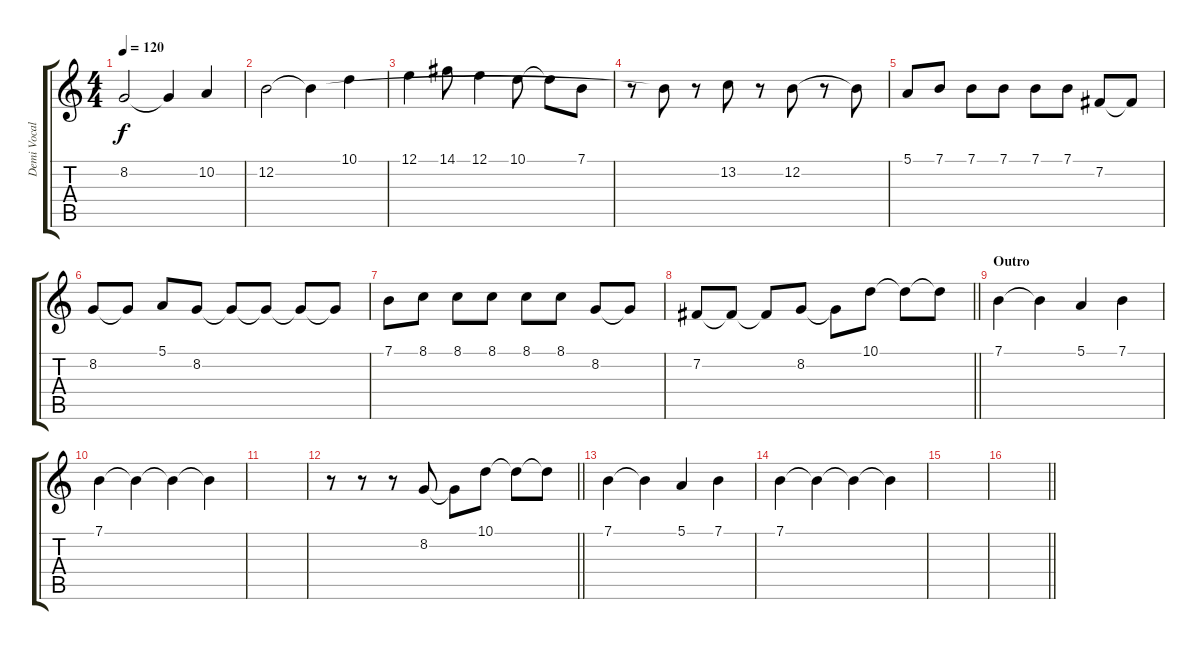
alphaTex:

\track ("Demi Vocal" "Demi Vocal") {instrument acousticgrandpiano}
\staff {score tabs}
\tuning (E4 B3 G3 D3 A2 E2) {hide}
\ts (4 4)
\tempo 120
\clef g2
\ks c
8.2.2{dy f} 8.2{t}.4 10.2.4 |
12.2.2 12.2{t}.4 10.1.4 |
12.1.4 14.1.8 12.1.4 10.1.8 10.1{t}.8 7.1.8 |
r.8 12.2{t}.8 r.8 13.2.8 r.8 12.2.8 r.8 12.2{t}.8 |
5.1.8 7.1.8 7.1.8 7.1.8 7.1.8 7.1.8 7.2.8 7.2{t}.8 |
8.2.8 8.2{t}.8 5.1.8 8.2.8 8.2{t}.8 8.2{t}.8 8.2{t}.8 8.2{t}.8 |
7.1.8 8.1.8 8.1.8 8.1.8 8.1.8 8.1.8 8.2.8 8.2{t}.8 |
\barLineRight lightlight
7.2.8 7.2{t}.8 7.2{t}.8 8.2.8 8.2{t}.8 10.1.8 10.1{t}.8 10.1{t}.8 |
\section ("" "Outro")
7.1.4 7.1{t}.4 5.1.4 7.1.4 |
7.1.4 7.1{t}.4 7.1{t}.4 7.1{t}.4 |
|
\barLineRight lightlight
r.8 r.8 r.8 8.2.8 8.2{t}.8 10.1.8 10.1{t}.8 10.1{t}.8 |
7.1.4 7.1{t}.4 5.1.4 7.1.4 |
7.1.4 7.1{t}.4 7.1{t}.4 7.1{t}.4 |
|
\barLineRight lightlight
